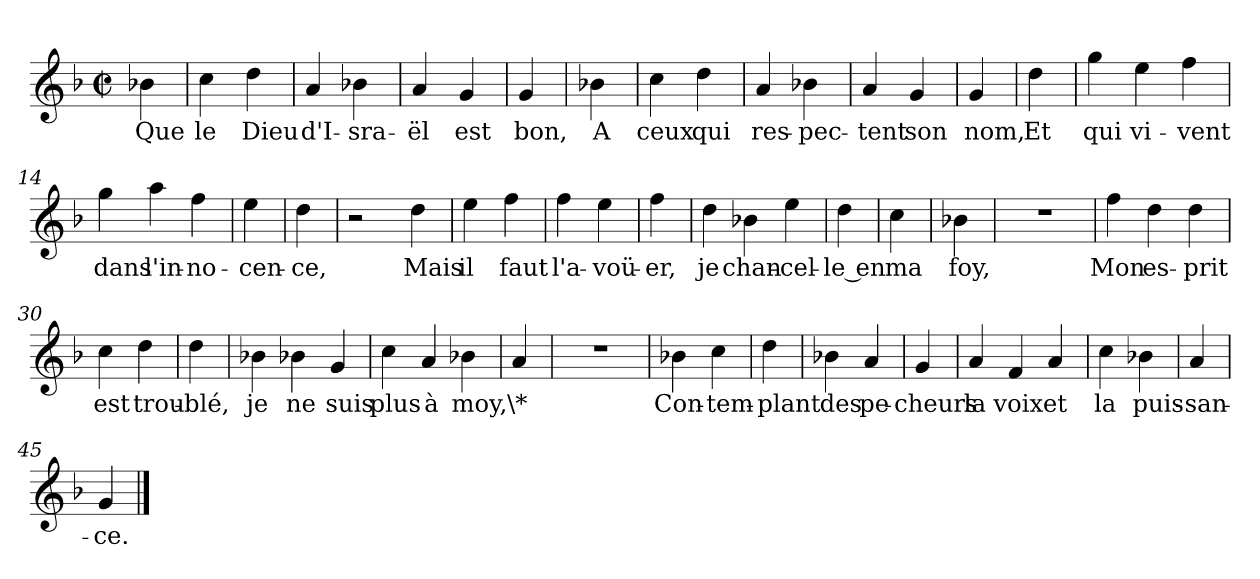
**kern	**text
*part1	*part1
*staff1	*staff1
*clefG2	*
*k[b-]	*
*F:	*
*M2/2	*
*met(c|)	*
=1	=1
4b-X	Que
=2	=2
4cc	le
4dd	Dieu
=3	=3
4a	d'I-
4b-X	-sra-
=4	=4
4a	-ël
4g	est
=5	=5
4g	bon,
=6	=6
4b-X	A
=7	=7
4cc	ceux
4dd	qui
=8	=8
4a	res-
4b-X	-pec-
=9	=9
4a	-tent
4g	son
=10	=10
4g	nom,
=11	=11
4dd	Et
=12	=12
4gg	qui
4ee	vi-
4ff	-vent
=14	=14
4gg	dans
4aa	l'in-
4ff	-no-
=16	=16
4ee	-cen-
=17	=17
4dd	-ce,
=18	=18
2r	.
4dd	Mais
=19	=19
4ee	il
4ff	faut
=20	=20
4ff	l'a-
4ee	-voü-
=21	=21
4ff	-er,
=22	=22
4dd	je
4b-X	chan-
4ee	-cel-
=24	=24
4dd	-le en
=25	=25
4cc	ma
=26	=26
4b-X	foy,
=27	=27
1r	.
=28	=28
4ff	Mon
4dd	es-
4dd	-prit
=30	=30
4cc	est
4dd	trou-
=31	=31
4dd	-blé,
=32	=32
4b-X	je
4b-X	ne
4g	suis
=34	=34
4cc	plus
4a	à
4b-X	moy,
=35	=35
4a	\*
=36	=36
1r	.
=37	=37
4b-X	Con-
4cc	-tem-
=38	=38
4dd	-plant
=39	=39
4b-X	des
4a	pe-
=40	=40
4g	-cheurs
=41	=41
4a	la
4f	voix
4a	et
=43	=43
4cc	la
4b-X	puis-
=44	=44
4a	-san-
=45	=45
4g	-ce.
==	==
*-	*-
